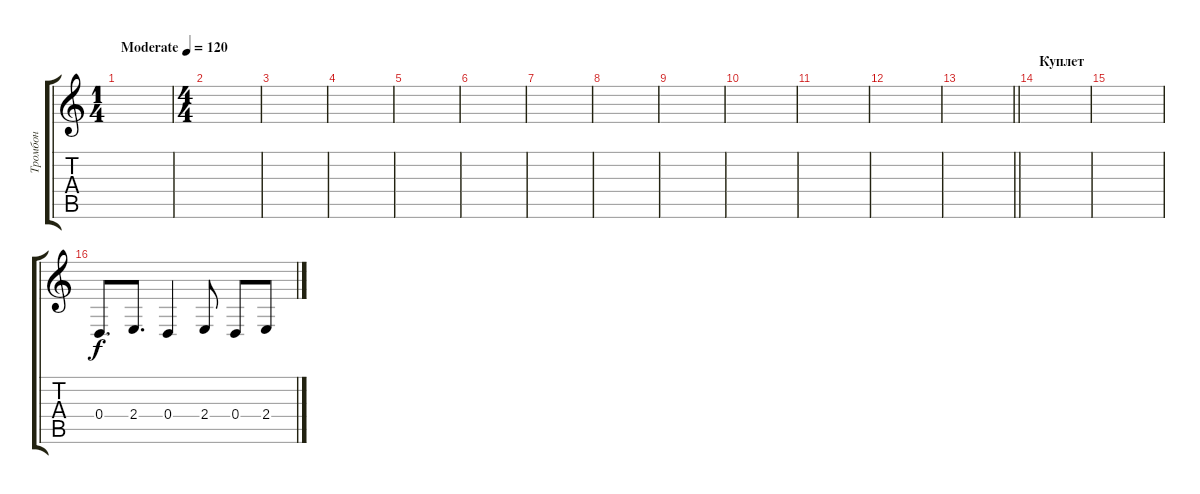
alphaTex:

\track ("Тромбон" "Тромбон") {instrument trombone}
\staff {score tabs}
\tuning (E4 B3 G3 D3 A2 E2) {hide}
\ts (1 4)
\tempo (120 "Moderate")
\clef g2
\ks c
|
\ts (4 4)
|
|
|
|
|
|
|
|
|
|
|
\barLineRight lightlight
|
\section ("" "Куплет")
|
|
0.4.8{d} 2.4.8{d} 0.4.4 2.4.8 0.4.8 2.4.8
